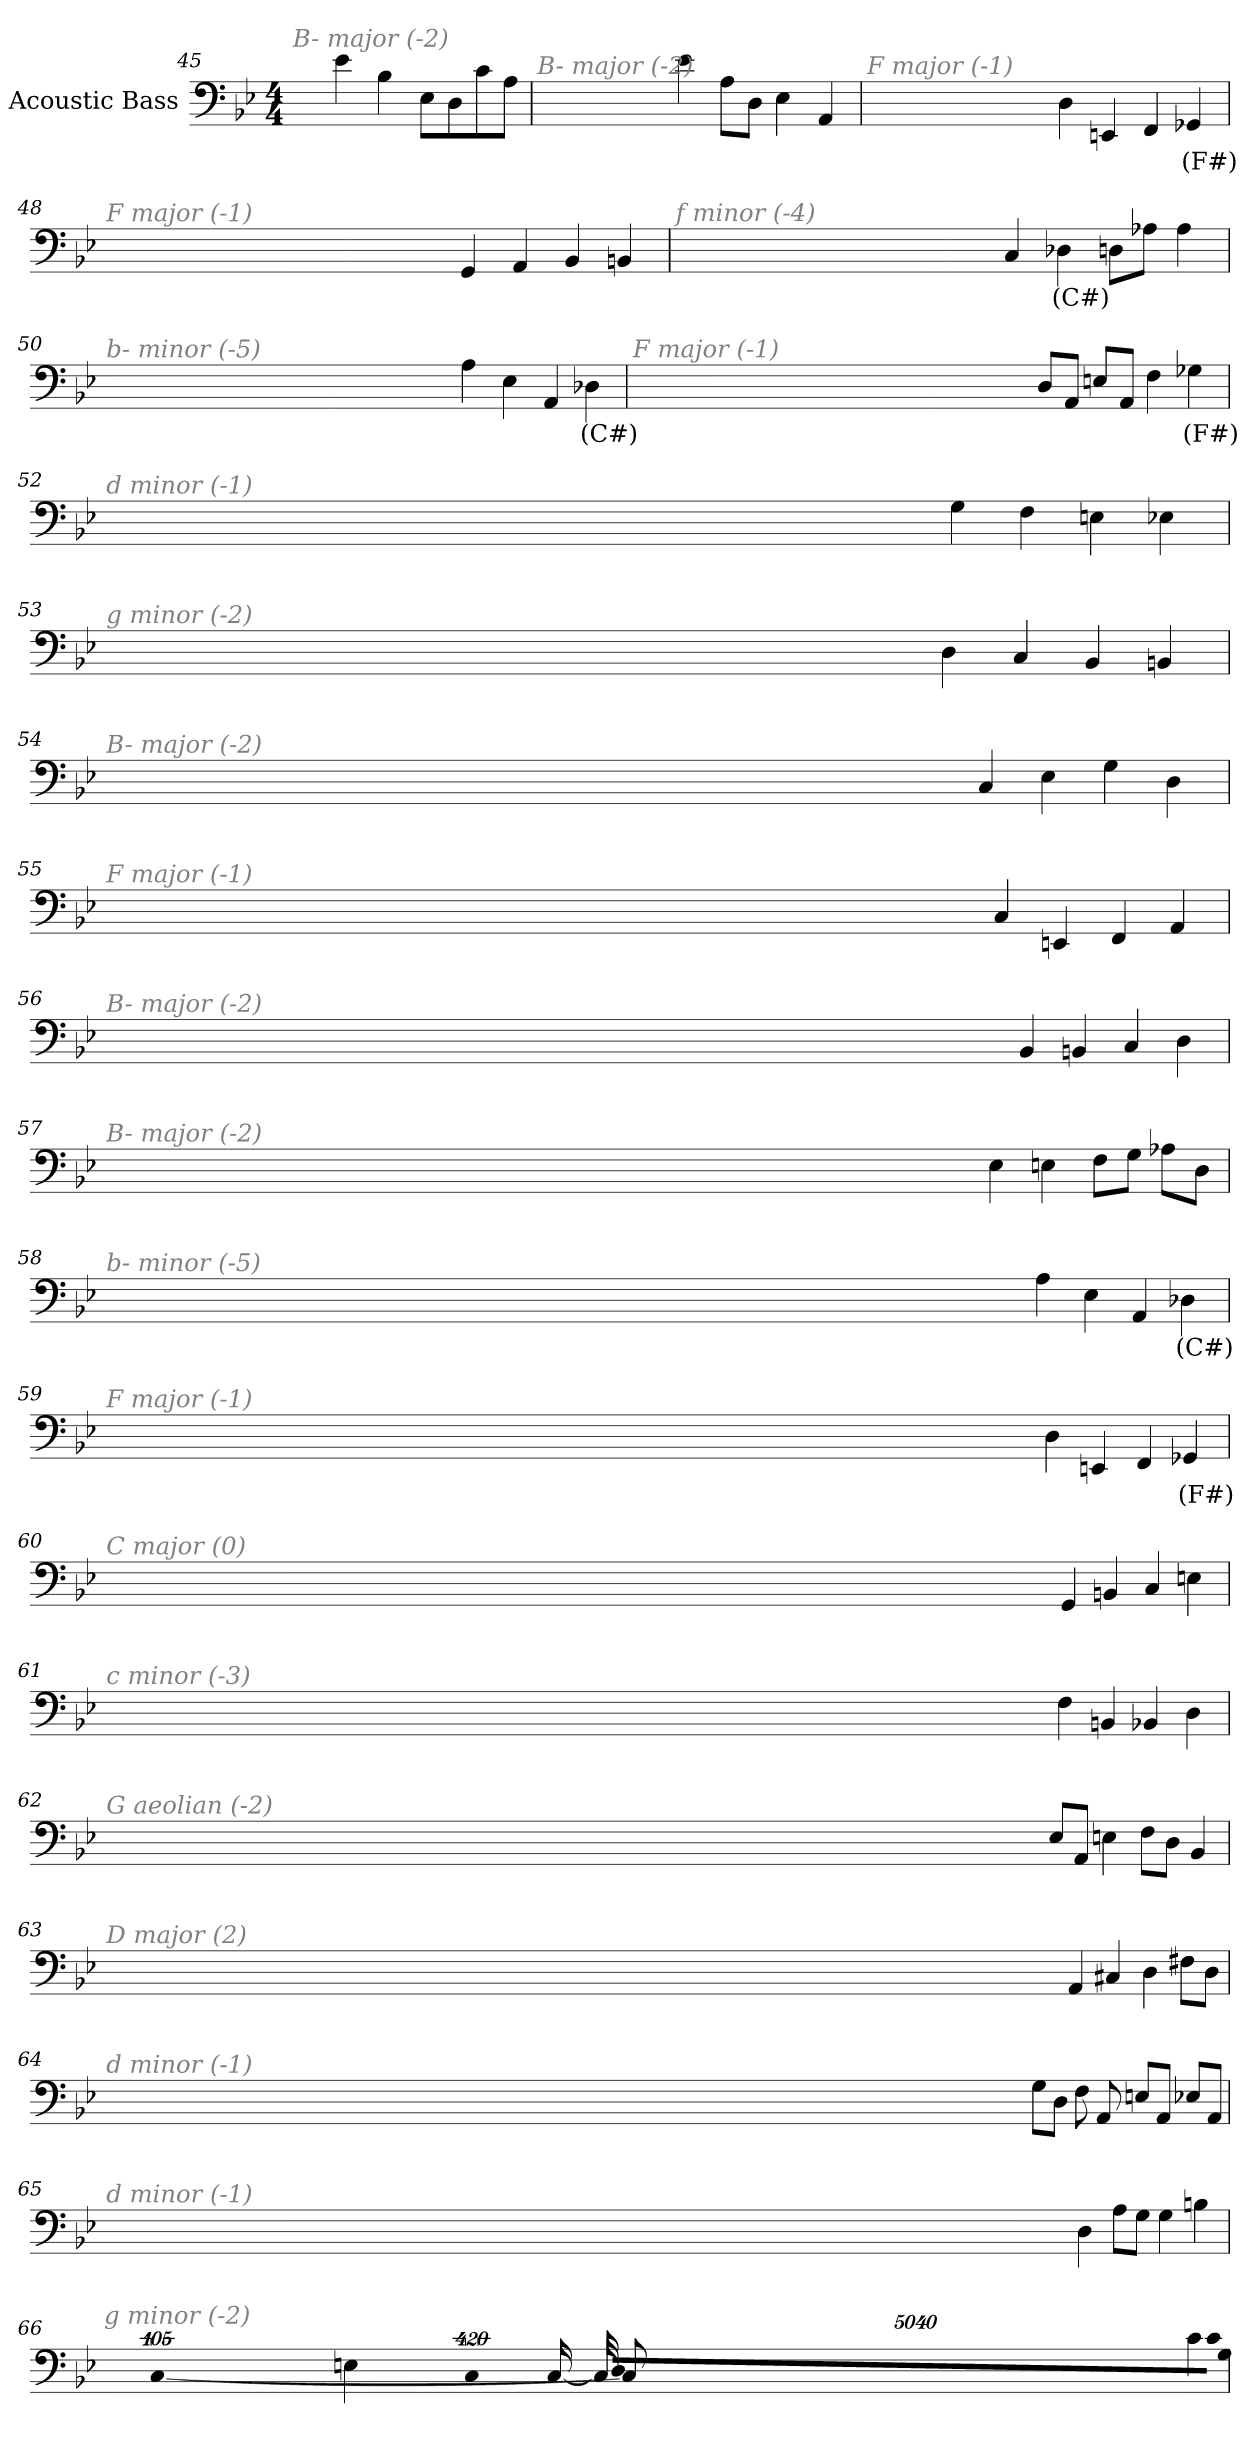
**kern	**text
*part1	*part1
*staff1	*staff1
*I"Acoustic Bass	*
*clefF4	*
*ITrd7c12	*
*k[b-e-]	*
*B-:	*
*M4/4	*
=45	=45
!LO:TX:i:color=#808080:t=B- major (-2)	!
4E-	.
4BB-	.
8EE-L	.
8DD	.
8C	.
8AAJ	.
=46	=46
!LO:TX:i:color=#808080:t=B- major (-2)	!
4E-	.
8AAL	.
8DDJ	.
4EE-	.
4AAA	.
=47	=47
!LO:TX:i:color=#808080:t=F major (-1)	!
4DD	.
4EEEn	.
4FFF	.
4GGG-Xi	(F#)
=48	=48
!LO:TX:i:color=#808080:t=F major (-1)	!
4GGG	.
4AAA	.
4BBB-	.
4BBBn	.
=49	=49
!LO:TX:i:color=#808080:t=f minor (-4)	!
4CC	.
4DD-Xi	(C#)
8DDL	.
8AA-XJ	.
4AA-	.
=50	=50
!LO:TX:i:color=#808080:t=b- minor (-5)	!
4AA	.
4EE-	.
4AAA	.
4DD-Xi	(C#)
=51	=51
!LO:TX:i:color=#808080:t=F major (-1)	!
8DDL	.
8AAAJ	.
8EEnL	.
8AAAJ	.
4FF	.
4GG-Xi	(F#)
=52	=52
!LO:TX:i:color=#808080:t=d minor (-1)	!
4GG	.
4FF	.
4EEn	.
4EE-X	.
=53	=53
!LO:TX:i:color=#808080:t=g minor (-2)	!
4DD	.
4CC	.
4BBB-	.
4BBBn	.
=54	=54
!LO:TX:i:color=#808080:t=B- major (-2)	!
4CC	.
4EE-	.
4GG	.
4DD	.
=55	=55
!LO:TX:i:color=#808080:t=F major (-1)	!
4CC	.
4EEEn	.
4FFF	.
4AAA	.
=56	=56
!LO:TX:i:color=#808080:t=B- major (-2)	!
4BBB-	.
4BBBn	.
4CC	.
4DD	.
=57	=57
!LO:TX:i:color=#808080:t=B- major (-2)	!
4EE-	.
4EEn	.
8FFL	.
8GGJ	.
8AA-XL	.
8DDJ	.
=58	=58
!LO:TX:i:color=#808080:t=b- minor (-5)	!
4AA	.
4EE-	.
4AAA	.
4DD-Xi	(C#)
=59	=59
!LO:TX:i:color=#808080:t=F major (-1)	!
4DD	.
4EEEn	.
4FFF	.
4GGG-Xi	(F#)
=60	=60
!LO:TX:i:color=#808080:t=C major (0)	!
4GGG	.
4BBBn	.
4CC	.
4EEn	.
=61	=61
!LO:TX:i:color=#808080:t=c minor (-3)	!
4FF	.
4BBBn	.
4BBB-X	.
4DD	.
=62	=62
!LO:TX:i:color=#808080:t=G aeolian (-2)	!
8EE-L	.
8AAAJ	.
4EEn	.
8FFL	.
8DDJ	.
4BBB-	.
=63	=63
!LO:TX:i:color=#808080:t=D major (2)	!
4AAA	.
4CC#X	.
4DD	.
8FF#XL	.
8DDJ	.
=64	=64
!LO:TX:i:color=#808080:t=d minor (-1)	!
8GGL	.
8DDJ	.
8FF	.
8AAA	.
8EEnL	.
8AAAJ	.
8EE-XL	.
8AAAJ	.
=65	=65
!LO:TX:i:color=#808080:t=d minor (-1)	!
4DD	.
8AAL	.
8GGJ	.
4GG	.
4BBn	.
=66	=66
!LO:TX:i:color=#808080:t=g minor (-2)	!
4C	.
!LO:N:vis=8	!
40320%3347CL	.
!LO:N:vis=8	!
40320%3347GG	.
!LO:N:vis=8	!
40320%3347DDJ	.
!LO:N:vis=1024	!
[13440%13CC	.
8CC_	.
16CC_	.
32CC_	.
!LO:N:vis=1024%31	!
13440%407CC]	.
4EEn	.
=	=
*-	*-
